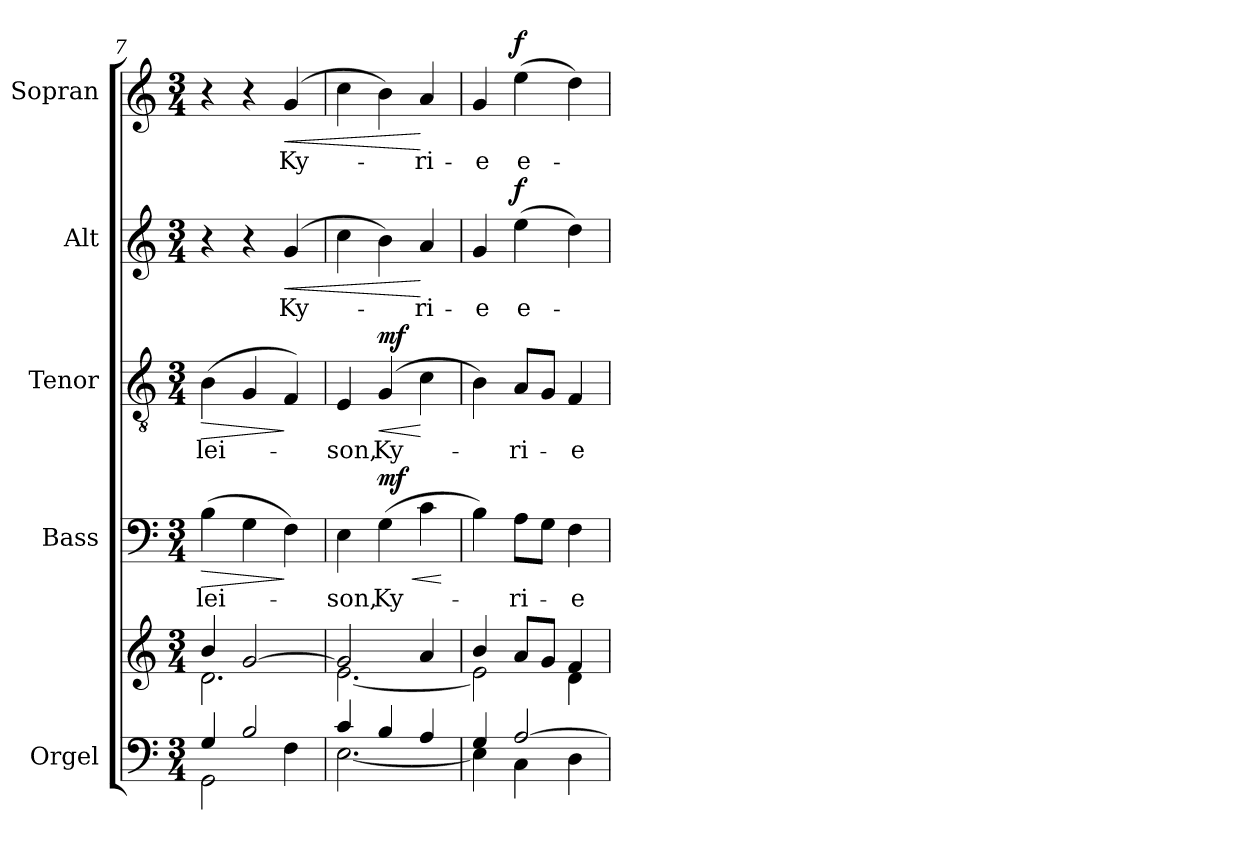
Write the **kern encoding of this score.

**kern	**kern	**kern	**text	**dynam	**kern	**text	**dynam	**kern	**text	**dynam	**kern	**text	**dynam
*part5	*part5	*part4	*part4	*part4	*part3	*part3	*part3	*part2	*part2	*part2	*part1	*part1	*part1
*staff6	*staff5	*staff4	*staff4	*staff4	*staff3	*staff3	*staff3	*staff2	*staff2	*staff2	*staff1	*staff1	*staff1
*I"Orgel	*	*I"Bass	*	*	*I"Tenor	*	*	*I"Alt	*	*	*I"Sopran	*	*
*I'Org.	*	*I'B.	*	*	*I'T.	*	*	*I'A.	*	*	*I'S.	*	*
*clefF4	*clefG2	*clefF4	*	*	*clefGv2	*	*	*clefG2	*	*	*clefG2	*	*
*k[]	*k[]	*k[]	*	*	*k[]	*	*	*k[]	*	*	*k[]	*	*
*C:	*C:	*C:	*	*	*C:	*	*	*C:	*	*	*C:	*	*
*M3/4	*M3/4	*M3/4	*	*	*M3/4	*	*	*M3/4	*	*	*M3/4	*	*
=7	=7	=7	=7	=7	=7	=7	=7	=7	=7	=7	=7	=7	=7
*^	*^	*	*	*	*	*	*	*	*	*	*	*	*
!	!	!	!	!	!LO:LY:b	!LO:HP:b	!	!LO:LY:b	!LO:HP:b	!	!	!	!	!	!
4G/	2GG\	4b/	2.d\	(>4B\	-lei-	>	(>4B\	-lei-	>	4r	.	.	4r	.	.
2B/	.	[>2g/	.	4G\	.	.	4G/	.	.	4r	.	.	4r	.	.
!	!	!	!	!	!	!	!	!	!	!	!LO:LY:b	!LO:HP:b	!	!LO:LY:b	!LO:HP:b
.	4F\	.	.	4F\)	.	]	4F/)	.	]	(4g/	Ky-	<	(4g/	Ky-	<
=8	=8	=8	=8	=8	=8	=8	=8	=8	=8	=8	=8	=8	=8	=8	=8
!	!	!	!	!	!LO:LY:b	!	!	!LO:LY:b	!	!	!	!	!	!	!
4c/	[<2.E\	2g/]	[<2.e\	4E\	-son,	.	4E/	-son,	.	4cc\	.	.	4cc\	.	.
!	!	!	!	!	!LO:LY:b	!LO:HP:b	!	!LO:LY:b	!LO:HP:b	!	!	!	!	!	!
!	!	!	!	!	!	!LO:DY:n=1:a	!	!	!LO:DY:n=1:a	!	!	!	!	!	!
4B/	.	.	.	(>4G\	Ky-	< mf	(4G/	Ky-	< mf	4b\)	.	.	4b\)	.	.
!	!	!	!	!	!	!	!	!	!	!	!LO:LY:b	!	!	!LO:LY:b	!
4A/	.	4a/	.	4c\	.	.	4c\	.	[	4a/	-ri-	[	4a/	-ri-	[
*v	*v	*	*	*	*	*	*	*	*	*	*	*	*	*	*
*	*v	*v	*	*	*	*	*	*	*	*	*	*	*	*
.	.	.	.	[	.	.	.	.	.	.	.	.	.
!!LO:LB:g=z
=9	=9	=9	=9	=9	=9	=9	=9	=9	=9	=9	=9	=9	=9
*^	*^	*	*	*	*	*	*	*	*	*	*	*	*
!	!	!	!	!	!	!	!	!	!	!	!LO:LY:b	!	!	!LO:LY:b	!
4G/	4E\]	4b/	2e\]	4B\)	.	.	4B\)	.	.	4g/	-e	.	4g/	-e	.
!	!	!	!	!	!LO:LY:b	!	!	!LO:LY:b	!	!	!LO:LY:b	!LO:DY:a	!	!LO:LY:b	!LO:DY:a
[>2A/	4C\	8a/L	.	8A\L	-ri-	.	8A/L	-ri-	.	(>4ee\	e-	f	(>4ee\	e-	f
.	.	8g/J	.	8G\J	.	.	8G/J	.	.	.	.	.	.	.	.
!	!	!	!	!	!LO:LY:b	!	!	!LO:LY:b	!	!	!	!	!	!	!
.	4D\	4f/	4d\	4F\	-e	.	4F/	-e	.	4dd\)	.	.	4dd\)	.	.
*v	*v	*	*	*	*	*	*	*	*	*	*	*	*	*	*
*	*v	*v	*	*	*	*	*	*	*	*	*	*	*	*
=	=	=	=	=	=	=	=	=	=	=	=	=	=
*-	*-	*-	*-	*-	*-	*-	*-	*-	*-	*-	*-	*-	*-
